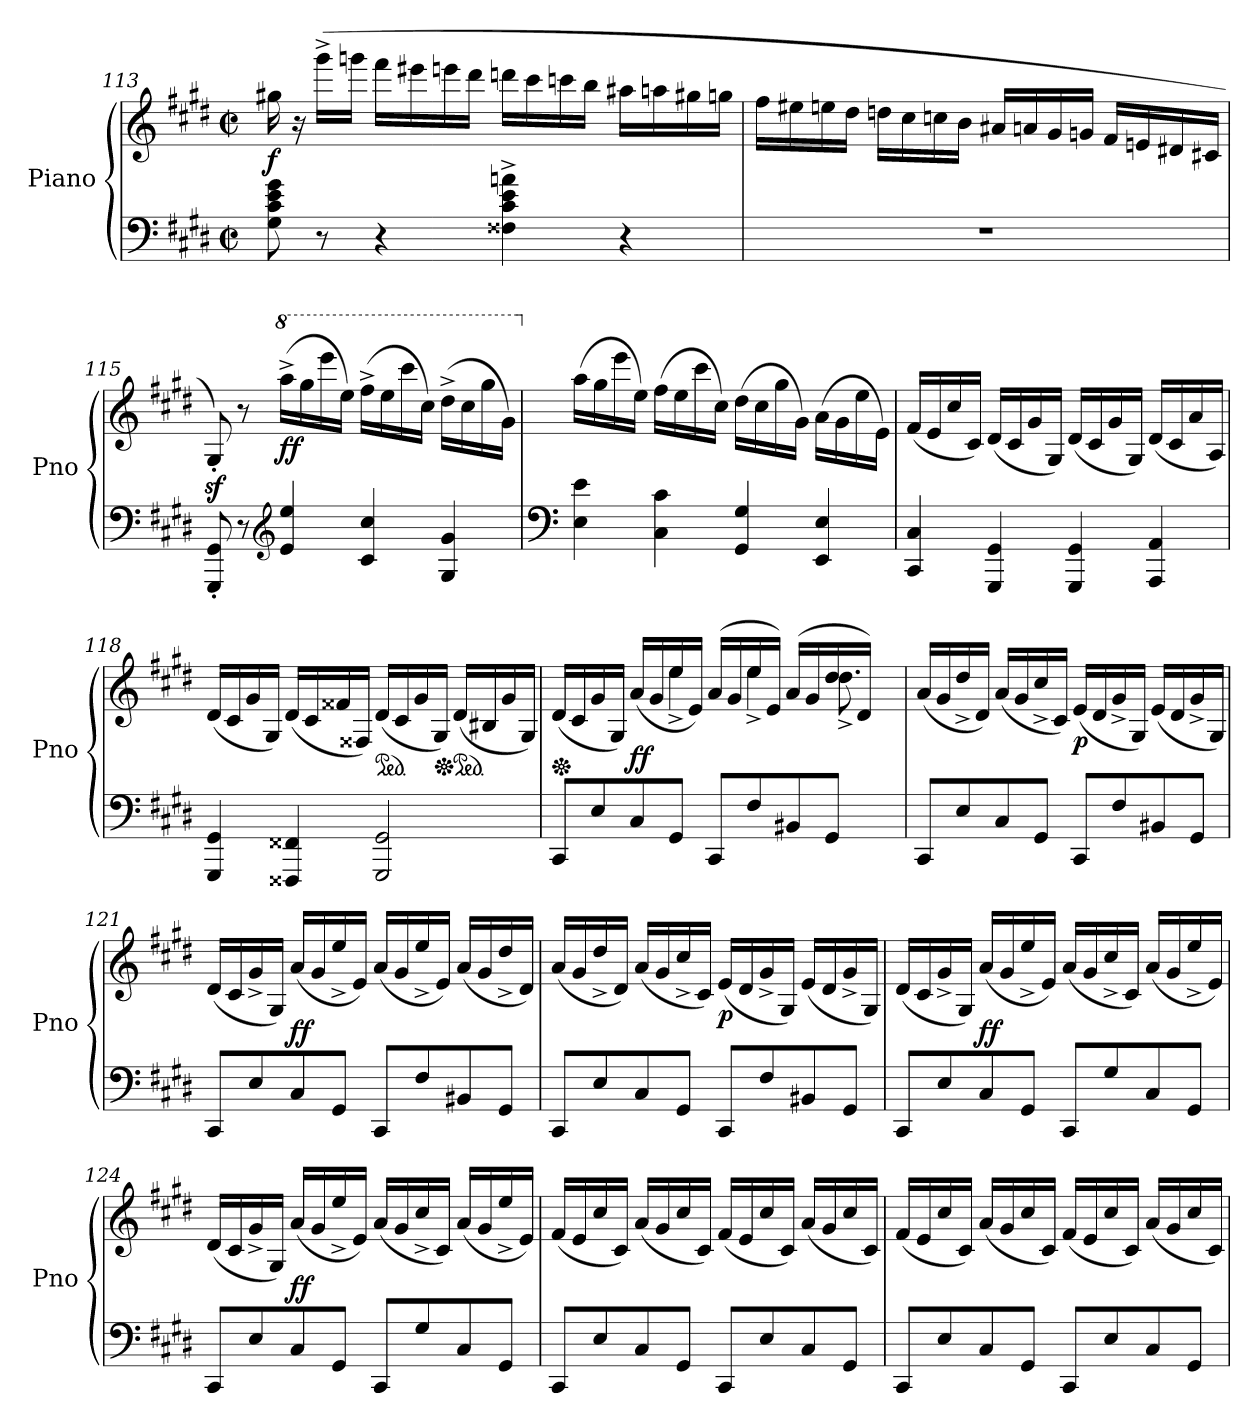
**kern	**kern	**dynam
*part1	*part1	*part1
*staff2	*staff1	*staff1/2
*I"Piano	*	*
*I'Pno	*	*
!!LO:LB:g=z
*clefF4	*clefG2	*
*k[f#c#g#d#]	*k[f#c#g#d#]	*
*M4/4	*M4/4	*
*met(c|)	*met(c|)	*
=113	=113	=113
!	!	!LO:DY:b
8G#\ 8c#\ 8e\ 8g#\	16gg#X\	f
.	16r	.
8r	(>16ggg#^\LL	.
.	16gggn\JJ	.
4r	16fff#\LL	.
.	16eee#X\	.
.	16eeen\	.
.	16ddd#\JJ	.
4F##X\^ 4c#\^ 4e\^ 4an\^	16dddn\LL	.
.	16ccc#\	.
.	16cccn\	.
.	16bb\JJ	.
4r	16aa#X\LL	.
.	16aan\	.
.	16gg#X\	.
.	16ggn\JJ	.
=114	=114	=114
1r	16ff#\LL	.
.	16ee#X\	.
.	16een\	.
.	16dd#\JJ	.
.	16ddn\LL	.
.	16cc#\	.
.	16ccn\	.
.	16b\JJ	.
.	16a#X/LL	.
.	16an/	.
.	16g#/	.
.	16gn/JJ	.
.	16f#/LL	.
.	16en/	.
.	16d#X/	.
.	16c#X/JJ	.
!!LO:LB:g=z
=115	=115	=115
8GGG#/' 8GG#/'	8G#z<'/)	.
8r	8r	.
*clefG2	*	*
*	*8va	*
!	!	!LO:DY:b
4e/ 4ee/	(>16aaa^\LL	ff
.	16ggg#\	.
.	16eeee\	.
.	16eee\JJ)	.
4c#/ 4cc#/	(>16fff#^\LL	.
.	16eee\	.
.	16cccc#\	.
.	16ccc#\JJ)	.
4G#/ 4g#/	(>16ddd#^\LL	.
.	16ccc#\	.
.	16ggg#\	.
.	16gg#\JJ)	.
=116	=116	=116
*clefF4	*	*
*	*X8va	*
4E\ 4e\	(>16aa\LL	.
.	16gg#\	.
.	16eee\	.
.	16ee\JJ)	.
4C#\ 4c#\	(>16ff#\LL	.
.	16ee\	.
.	16ccc#\	.
.	16cc#\JJ)	.
4GG#/ 4G#/	(>16dd#\LL	.
.	16cc#\	.
.	16gg#\	.
.	16g#\JJ)	.
4EE/ 4E/	(>16a\LL	.
.	16g#\	.
.	16ee\	.
.	16e\JJ)	.
=117	=117	=117
4CC#/ 4C#/	(<16f#/LL	.
.	16e/	.
.	16cc#/	.
.	16c#/JJ)	.
4GGG#/ 4GG#/	(<16d#/LL	.
.	16c#/	.
.	16g#/	.
.	16G#/JJ)	.
4GGG#/ 4GG#/	(<16d#/LL	.
.	16c#/	.
.	16g#/	.
.	16G#/JJ)	.
4AAA/ 4AA/	(<16d#/LL	.
.	16c#/	.
.	16a/	.
.	16A/JJ)	.
!!LO:LB:g=z
=118	=118	=118
4GGG#/ 4GG#/	(<16d#/LL	.
.	16c#/	.
.	16g#/	.
.	16G#/JJ)	.
4FFF##X/ 4FF##X/	(<16d#/LL	.
.	16c#/	.
.	16f##X/	.
.	16F##X/JJ)	.
*	*ped	*
2GGG#/ 2GG#/	(<16d#/LL	.
.	16c#/	.
.	16g#/	.
.	16G#/JJ)	.
*	*Xped	*
*	*ped	*
.	(<16d#/LL	.
.	16B#X/	.
.	16g#/	.
.	16G#/JJ)	.
=119	=119	=119
*	*Xped	*
*	*^	*
8CC#/L	(<16d#/LL	4.ryy	.
.	16c#/	.	.
8E/	16g#/	.	.
.	16G#/JJ)	.	.
!	!	!	!LO:DY:b
8C#/	(<16a/LL	.	ff
.	16g#/	.	.
8GG#/J	16ee/	4ee^\	.
.	16e/JJ)	.	.
8CC#/L	(<16a/LL	.	.
.	16g#/	.	.
8F#/	16ee/	4ee^\	.
.	16e/JJ)	.	.
8BB#X/	(<16a/LL	.	.
.	16g#/	.	.
*	*	*Xtuplet	*
8GG#/J	16dd#/	12.dd#^\	.
.	16d#/JJ)	.	.
8ryy	8ryy	12.ryy	.
*	*v	*v	*
!!LO:PB:g=z
=120	=120	=120
8CC#/L	(<16a/LL	.
.	16g#/	.
8E/	16dd#^/	.
.	16d#/JJ)	.
8C#/	(<16a/LL	.
.	16g#/	.
8GG#/J	16cc#^/	.
.	16c#/JJ)	.
!	!	!LO:DY:b
8CC#/L	(<16e/LL	p
.	16d#/	.
8F#/	16g#^/	.
.	16G#/JJ)	.
8BB#X/	(<16e/LL	.
.	16d#/	.
8GG#/J	16g#^/	.
.	16G#/JJ)	.
!!LO:LB:g=z
=121	=121	=121
8CC#/L	(<16d#/LL	.
.	16c#/	.
8E/	16g#^/	.
.	16G#/JJ)	.
!	!	!LO:DY:b
8C#/	(<16a/LL	ff
.	16g#/	.
8GG#/J	16ee^/	.
.	16e/JJ)	.
8CC#/L	(<16a/LL	.
.	16g#/	.
8F#/	16ee^/	.
.	16e/JJ)	.
8BB#X/	(<16a/LL	.
.	16g#/	.
8GG#/J	16dd#^/	.
.	16d#/JJ)	.
=122	=122	=122
8CC#/L	(<16a/LL	.
.	16g#/	.
8E/	16dd#^/	.
.	16d#/JJ)	.
8C#/	(<16a/LL	.
.	16g#/	.
8GG#/J	16cc#^/	.
.	16c#/JJ)	.
!	!	!LO:DY:b
8CC#/L	(<16e/LL	p
.	16d#/	.
8F#/	16g#^/	.
.	16G#/JJ)	.
8BB#X/	(<16e/LL	.
.	16d#/	.
8GG#/J	16g#^/	.
.	16G#/JJ)	.
=123	=123	=123
8CC#/L	(<16d#/LL	.
.	16c#/	.
8E/	16g#^/	.
.	16G#/JJ)	.
!	!	!LO:DY:b
8C#/	(<16a/LL	ff
.	16g#/	.
8GG#/J	16ee^/	.
.	16e/JJ)	.
8CC#/L	(<16a/LL	.
.	16g#/	.
8G#/	16cc#^/	.
.	16c#/JJ)	.
8C#/	(<16a/LL	.
.	16g#/	.
8GG#/J	16ee^/	.
.	16e/JJ)	.
!!LO:LB:g=z
=124	=124	=124
8CC#/L	(<16d#/LL	.
.	16c#/	.
8E/	16g#^/	.
.	16G#/JJ)	.
!	!	!LO:DY:b
8C#/	(<16a/LL	ff
.	16g#/	.
8GG#/J	16ee^/	.
.	16e/JJ)	.
8CC#/L	(<16a/LL	.
.	16g#/	.
8G#/	16cc#^/	.
.	16c#/JJ)	.
8C#/	(<16a/LL	.
.	16g#/	.
8GG#/J	16ee^/	.
.	16e/JJ)	.
=125	=125	=125
8CC#/L	(<16f#/LL	.
.	16e/	.
8E/	16cc#/	.
.	16c#/JJ)	.
8C#/	(<16a/LL	.
.	16g#/	.
8GG#/J	16cc#/	.
.	16c#/JJ)	.
8CC#/L	(<16f#/LL	.
.	16e/	.
8E/	16cc#/	.
.	16c#/JJ)	.
8C#/	(<16a/LL	.
.	16g#/	.
8GG#/J	16cc#/	.
.	16c#/JJ)	.
=126	=126	=126
8CC#/L	(<16f#/LL	.
.	16e/	.
8E/	16cc#/	.
.	16c#/JJ)	.
8C#/	(<16a/LL	.
.	16g#/	.
8GG#/J	16cc#/	.
.	16c#/JJ)	.
8CC#/L	(<16f#/LL	.
.	16e/	.
8E/	16cc#/	.
.	16c#/JJ)	.
8C#/	(<16a/LL	.
.	16g#/	.
8GG#/J	16cc#/	.
.	16c#/JJ)	.
=	=	=
*-	*-	*-
